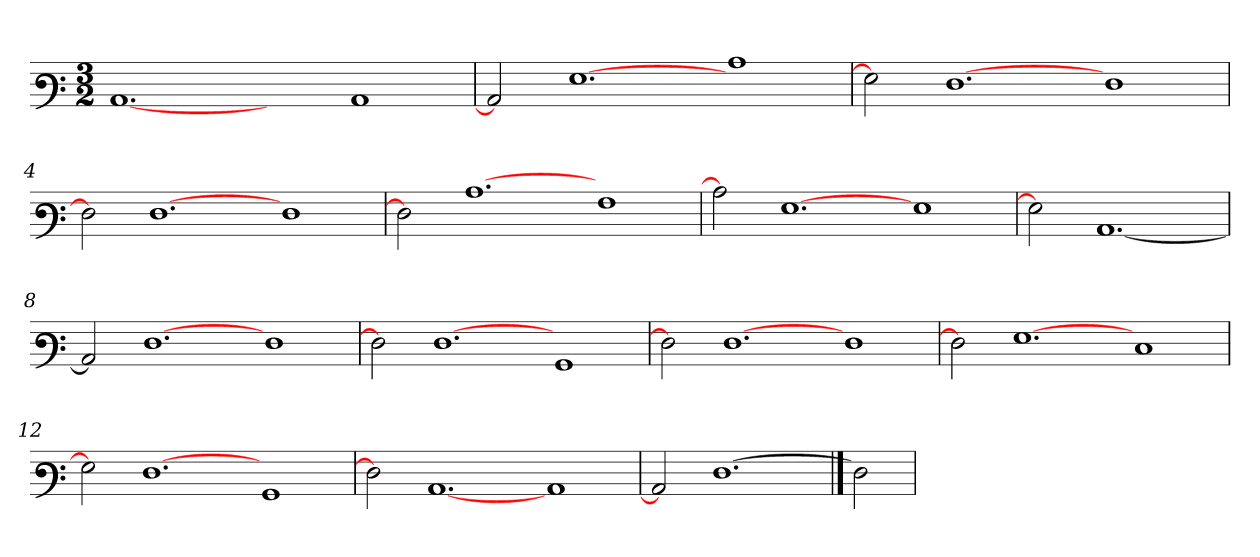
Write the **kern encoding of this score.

**kern
*part1
*staff1
*clefF3
*k[]
*M3/2
=1
[1.C
2ryy
1C
=2
2C]
[1.G
1c
=3
2G]
[1.F
1F
=4
2F]
[1.F
1F
=5
2F]
[1.c
1A
=6
2c]
[1.G
1G
=7
2G]
[1.C
=8
2C]
[1.F
1F
=9
2F]
[1.F
1BB
=10
2F]
[1.F
1F
=11
2F]
[1.G
1E
=12
2G]
[1.F
1BB
=13
2F]
[1.C
1C
=14
2C]
[1.F
==15
2F]
=
*-
